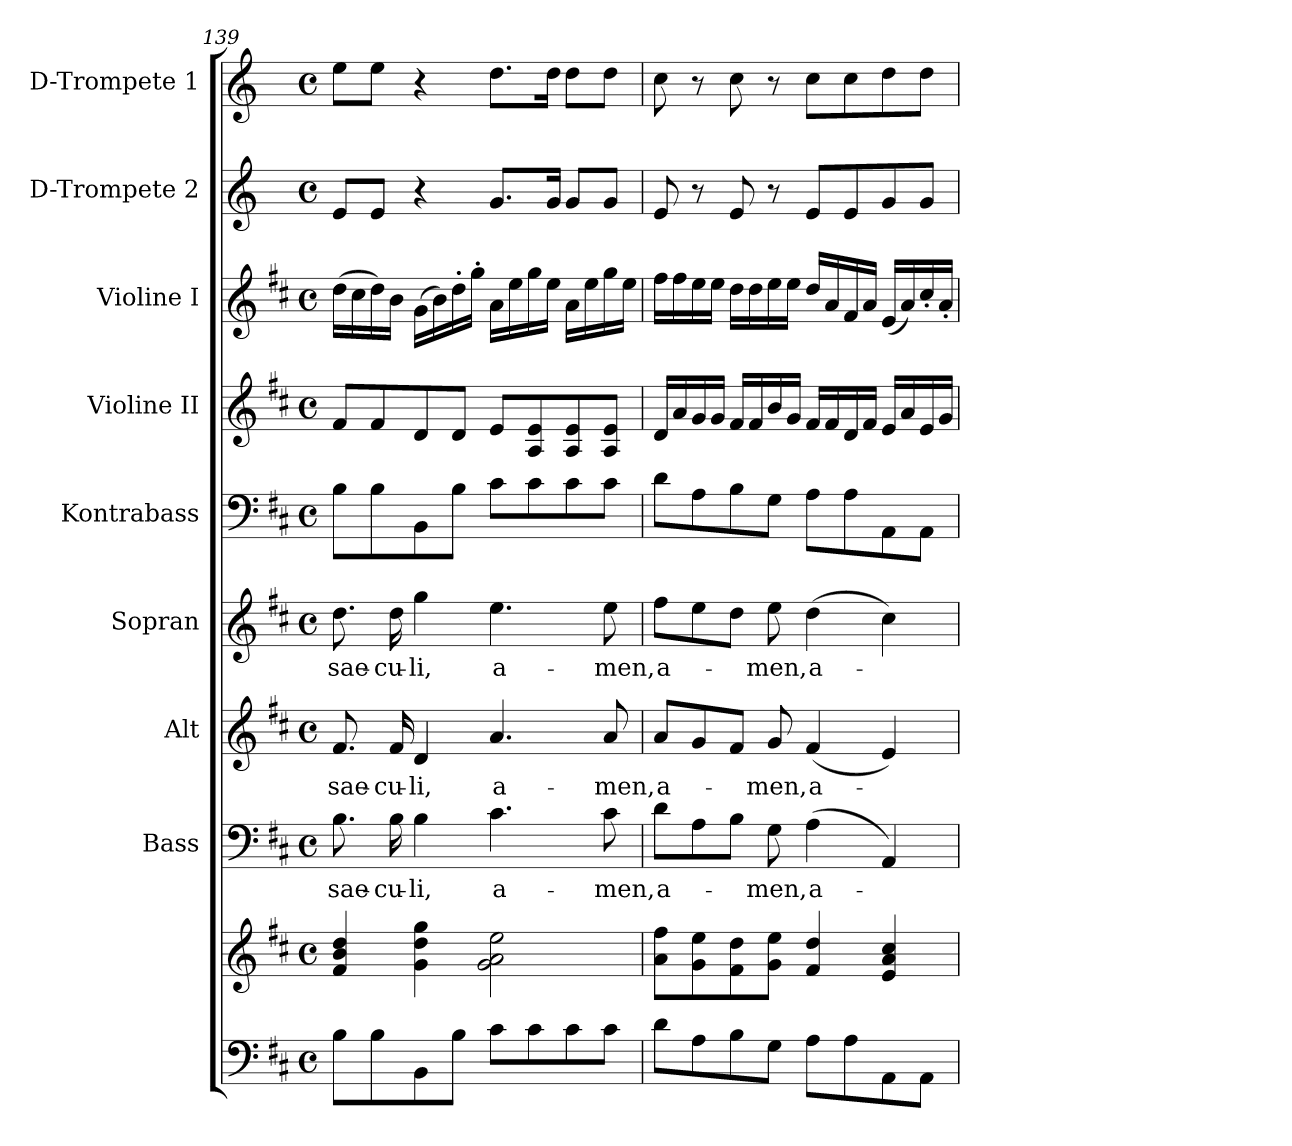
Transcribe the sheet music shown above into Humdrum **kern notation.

**kern	**kern	**kern	**text	**kern	**text	**kern	**text	**kern	**kern	**kern	**kern	**kern
*part9	*part9	*part8	*part8	*part7	*part7	*part6	*part6	*part5	*part4	*part3	*part2	*part1
*staff10	*staff9	*staff8	*staff8	*staff7	*staff7	*staff6	*staff6	*staff5	*staff4	*staff3	*staff2	*staff1
*	*	*I"Bass	*	*I"Alt	*	*I"Sopran	*	*I"Kontrabass	*I"Violine II	*I"Violine I	*I"D-Trompete 2	*I"D-Trompete 1
*	*	*I'B.	*	*I'A.	*	*I'S.	*	*I'Kb.	*I'Vl. II	*I'Vl. I	*I'D Trp. 2	*I'D Trp. 1
*clefF4	*clefG2	*clefF4	*	*clefG2	*	*clefG2	*	*clefF4	*clefG2	*clefG2	*clefG2	*clefG2
*	*	*	*	*	*	*	*	*ITrd7c12	*	*	*ITrd-1c-2	*ITrd-1c-2
*k[f#c#]	*k[f#c#]	*k[f#c#]	*	*k[f#c#]	*	*k[f#c#]	*	*k[f#c#]	*k[f#c#]	*k[f#c#]	*k[f#c#]	*k[f#c#]
*D:	*D:	*D:	*	*D:	*	*D:	*	*D:	*D:	*D:	*D:	*D:
*M4/4	*M4/4	*M4/4	*	*M4/4	*	*M4/4	*	*M4/4	*M4/4	*M4/4	*M4/4	*M4/4
*met(c)	*met(c)	*met(c)	*	*met(c)	*	*met(c)	*	*met(c)	*met(c)	*met(c)	*met(c)	*met(c)
=139	=139	=139	=139	=139	=139	=139	=139	=139	=139	=139	=139	=139
!	!	!	!LO:LY:b	!	!LO:LY:b	!	!LO:LY:b	!	!	!	!	!
8B\L	4f#/ 4b/ 4dd/	8.B\	sae-	8.f#/	sae-	8.dd\	sae-	8BB\L	8f#/L	(>16dd\LL	8f#/L	8ff#\L
.	.	.	.	.	.	.	.	.	.	16cc#\	.	.
8B\	.	.	.	.	.	.	.	8BB\	8f#/	16dd\)	8f#/J	8ff#\J
!	!	!	!LO:LY:b	!	!LO:LY:b	!	!LO:LY:b	!	!	!	!	!
.	.	16B\	-cu-	16f#/	-cu-	16dd\	-cu-	.	.	16b\JJ	.	.
!	!	!	!LO:LY:b	!	!LO:LY:b	!	!LO:LY:b	!	!	!	!	!
8BB\	4g\ 4dd\ 4gg\	4B\	-li,	4d/	-li,	4gg\	-li,	8BBB\	8d/	(>16g\LL	4r	4r
.	.	.	.	.	.	.	.	.	.	16b\)	.	.
8B\J	.	.	.	.	.	.	.	8BB\J	8d/J	16dd'>\	.	.
.	.	.	.	.	.	.	.	.	.	16gg'>\JJ	.	.
!	!	!	!LO:LY:b	!	!LO:LY:b	!	!LO:LY:b	!	!	!	!	!
8c#\L	2g\ 2a\ 2ee\	4.c#\	a-	4.a/	a-	4.ee\	a-	8C#\L	8e/L	16a\LL	8.a/L	8.ee\L
.	.	.	.	.	.	.	.	.	.	16ee\	.	.
8c#\	.	.	.	.	.	.	.	8C#\	8A/ 8e/	16gg\	.	.
.	.	.	.	.	.	.	.	.	.	16ee\JJ	16a/Jk	16ee\Jk
8c#\	.	.	.	.	.	.	.	8C#\	8A/ 8e/	16a\LL	8a/L	8ee\L
.	.	.	.	.	.	.	.	.	.	16ee\	.	.
!	!	!	!LO:LY:b	!	!LO:LY:b	!	!LO:LY:b	!	!	!	!	!
8c#\J	.	8c#\	-men,	8a/	-men,	8ee\	-men,	8C#\J	8A/ 8e/J	16gg\	8a/J	8ee\J
.	.	.	.	.	.	.	.	.	.	16ee\JJ	.	.
!!LO:PB:g=z
=140	=140	=140	=140	=140	=140	=140	=140	=140	=140	=140	=140	=140
!	!	!	!LO:LY:b	!	!LO:LY:b	!	!LO:LY:b	!	!	!	!	!
8d\L	8a\ 8ff#\L	8d\L	a-	8a/L	a-	8ff#\L	a-	8D\L	16d/LL	16ff#\LL	8f#/	8dd\
.	.	.	.	.	.	.	.	.	16a/	16ff#\	.	.
8A\	8g\ 8ee\	8A\	.	8g/	.	8ee\	.	8AA\	16g/	16ee\	8r	8r
.	.	.	.	.	.	.	.	.	16g/JJ	16ee\JJ	.	.
8B\	8f#\ 8dd\	8B\J	.	8f#/J	.	8dd\J	.	8BB\	16f#/LL	16dd\LL	8f#/	8dd\
.	.	.	.	.	.	.	.	.	16f#/	16dd\	.	.
!	!	!	!LO:LY:b	!	!LO:LY:b	!	!LO:LY:b	!	!	!	!	!
8G\J	8g\ 8ee\J	8G\	-men,	8g/	-men,	8ee\	-men,	8GG\J	16b/	16ee\	8r	8r
.	.	.	.	.	.	.	.	.	16g/JJ	16ee\JJ	.	.
!	!	!	!LO:LY:b	!	!LO:LY:b	!	!LO:LY:b	!	!	!	!	!
8A\L	4f#/ 4dd/	(>4A\	a-	(<4f#/	a-	(>4dd\	a-	8AA\L	16f#/LL	16dd/LL	8f#/L	8dd\L
.	.	.	.	.	.	.	.	.	16f#/	16a/	.	.
8A\	.	.	.	.	.	.	.	8AA\	16d/	16f#/	8f#/	8dd\
.	.	.	.	.	.	.	.	.	16f#/JJ	16a/JJ	.	.
8AA\	4e/ 4a/ 4cc#/	4AA/)	.	4e/)	.	4cc#\)	.	8AAA\	16e/LL	(<16e/LL	8a/	8ee\
.	.	.	.	.	.	.	.	.	16a/	16a/)	.	.
8AA\J	.	.	.	.	.	.	.	8AAA\J	16e/	16cc#'</	8a/J	8ee\J
.	.	.	.	.	.	.	.	.	16g/JJ	16a'</JJ	.	.
=	=	=	=	=	=	=	=	=	=	=	=	=
*-	*-	*-	*-	*-	*-	*-	*-	*-	*-	*-	*-	*-
